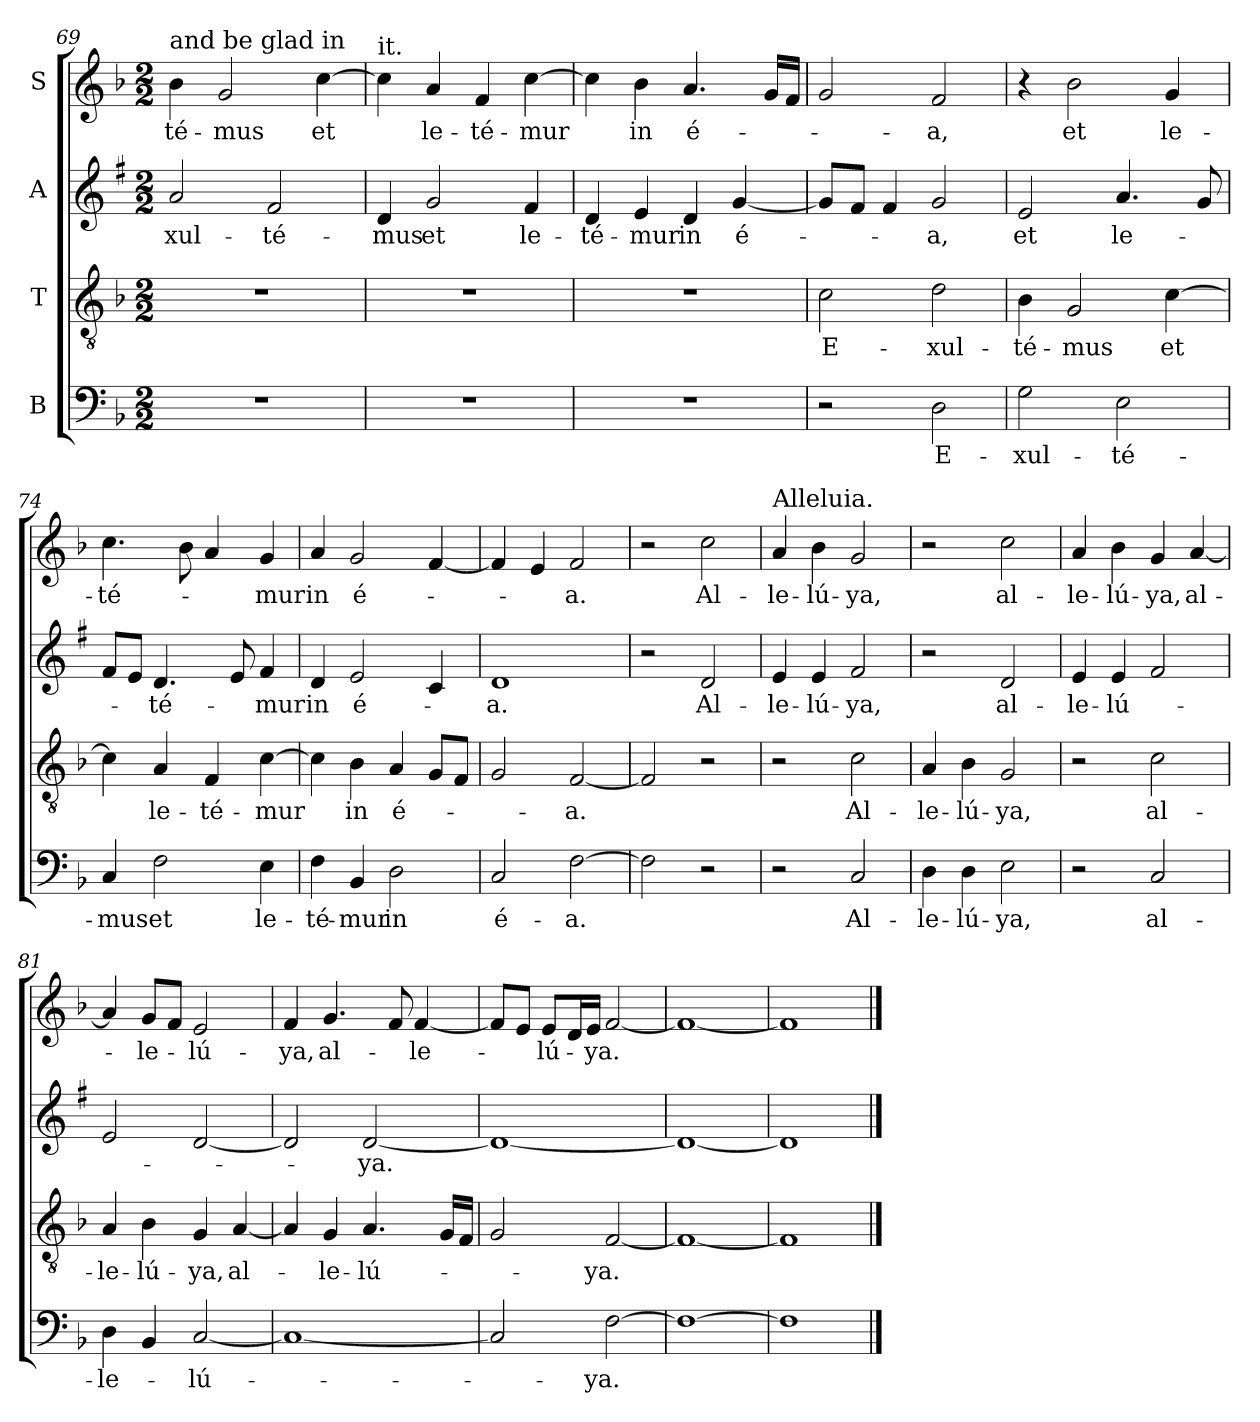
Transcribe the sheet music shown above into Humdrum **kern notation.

**kern	**text	**kern	**text	**kern	**text	**kern	**text
*part4	*part4	*part3	*part3	*part2	*part2	*part1	*part1
*staff4	*staff4	*staff3	*staff3	*staff2	*staff2	*staff1	*staff1
*I"B	*	*I"T	*	*I"A	*	*I"S	*
*clefF4	*	*clefGv2	*	*clefG2	*	*clefG2	*
*	*	*	*	*ITrd1c2	*	*	*
*k[b-]	*	*k[b-]	*	*k[b-]	*	*k[b-]	*
*F:	*	*F:	*	*F:	*	*F:	*
*M2/2	*	*M2/2	*	*M2/2	*	*M2/2	*
=69	=69	=69	=69	=69	=69	=69	=69
!	!	!	!	!	!	!LO:TX:a:t=and be glad in	!
!	!	!	!	!	!LO:LY:b	!	!LO:LY:b
1r	.	1r	.	2g/	-xul-	4b-\	-té-
!	!	!	!	!	!	!	!LO:LY:b
.	.	.	.	.	.	2g/	-mus
!	!	!	!	!	!LO:LY:b	!	!
.	.	.	.	2e/	-té-	.	.
!	!	!	!	!	!	!	!LO:LY:b
.	.	.	.	.	.	[4cc\	et
=70	=70	=70	=70	=70	=70	=70	=70
!	!	!	!	!	!	!LO:TX:a:t=it.	!
!	!	!	!	!	!LO:LY:b	!	!
1r	.	1r	.	4c/	-mus	4cc\]	.
!	!	!	!	!	!LO:LY:b	!	!LO:LY:b
.	.	.	.	2f/	et	4a/	le-
!	!	!	!	!	!	!	!LO:LY:b
.	.	.	.	.	.	4f/	-té-
!	!	!	!	!	!LO:LY:b	!	!LO:LY:b
.	.	.	.	4e/	le-	[4cc\	-mur
=71	=71	=71	=71	=71	=71	=71	=71
!	!	!	!	!	!LO:LY:b	!	!
1r	.	1r	.	4c/	-té-	4cc\]	.
!	!	!	!	!	!LO:LY:b	!	!LO:LY:b
.	.	.	.	4d/	-mur	4b-\	in
!	!	!	!	!	!LO:LY:b	!	!LO:LY:b
.	.	.	.	4c/	in	4.a/	é-
!	!	!	!	!	!LO:LY:b	!	!
.	.	.	.	[4f/	é-	.	.
.	.	.	.	.	.	16g/LL	.
.	.	.	.	.	.	16f/JJ	.
!!LO:PB:g=z
=72	=72	=72	=72	=72	=72	=72	=72
!	!	!	!LO:LY:b	!	!	!	!
2r	.	2c\	E-	8f/L]	.	2g/	.
.	.	.	.	8e/J	.	.	.
.	.	.	.	4e/	.	.	.
!	!LO:LY:b	!	!LO:LY:b	!	!LO:LY:b	!	!LO:LY:b
2D\	E-	2d\	-xul-	2f/	-a,	2f/	-a,
=73	=73	=73	=73	=73	=73	=73	=73
!	!LO:LY:b	!	!LO:LY:b	!	!LO:LY:b	!	!
2G\	-xul-	4B-\	-té-	2d/	et	4r	.
!	!	!	!LO:LY:b	!	!	!	!LO:LY:b
.	.	2G/	-mus	.	.	2b-\	et
!	!LO:LY:b	!	!	!	!LO:LY:b	!	!
2E\	-té-	.	.	4.g/	le-	.	.
!	!	!	!LO:LY:b	!	!	!	!LO:LY:b
.	.	[4c\	et	.	.	4g/	le-
.	.	.	.	8f/	.	.	.
=74	=74	=74	=74	=74	=74	=74	=74
!	!LO:LY:b	!	!	!	!	!	!LO:LY:b
4C/	-mus	4c\]	.	8e/L	.	4.cc\	-té-
.	.	.	.	8d/J	.	.	.
!	!LO:LY:b	!	!LO:LY:b	!	!LO:LY:b	!	!
2F\	et	4A/	le-	4.c/	-té-	.	.
.	.	.	.	.	.	8b-\	.
!	!	!	!LO:LY:b	!	!	!	!
.	.	4F/	-té-	.	.	4a/	.
.	.	.	.	8d/	.	.	.
!	!LO:LY:b	!	!LO:LY:b	!	!LO:LY:b	!	!LO:LY:b
4E\	le-	[4c\	-mur	4e/	-mur	4g/	-mur
=75	=75	=75	=75	=75	=75	=75	=75
!	!LO:LY:b	!	!	!	!LO:LY:b	!	!LO:LY:b
4F\	-té-	4c\]	.	4c/	in	4a/	in
!	!LO:LY:b	!	!LO:LY:b	!	!LO:LY:b	!	!LO:LY:b
4BB-/	-mur	4B-\	in	2d/	é-	2g/	é-
!	!LO:LY:b	!	!LO:LY:b	!	!	!	!
2D\	in	4A/	é-	.	.	.	.
.	.	8G/L	.	4B-/	.	[4f/	.
.	.	8F/J	.	.	.	.	.
=76	=76	=76	=76	=76	=76	=76	=76
!	!LO:LY:b	!	!	!	!LO:LY:b	!	!
2C/	é-	2G/	.	1c	-a.	4f/]	.
.	.	.	.	.	.	4e/	.
!	!LO:LY:b	!	!LO:LY:b	!	!	!	!LO:LY:b
[2F\	-a.	[2F/	-a.	.	.	2f/	-a.
=77	=77	=77	=77	=77	=77	=77	=77
2F\]	.	2F/]	.	2r	.	2r	.
!	!	!	!	!	!LO:LY:b	!	!LO:LY:b
2r	.	2r	.	2c/	Al-	2cc\	Al-
!!LO:LB:g=z
=78	=78	=78	=78	=78	=78	=78	=78
!	!	!	!	!	!	!LO:TX:a:t=Alleluia.	!
!	!	!	!	!	!LO:LY:b	!	!LO:LY:b
2r	.	2r	.	4d/	-le-	4a/	-le-
!	!	!	!	!	!LO:LY:b	!	!LO:LY:b
.	.	.	.	4d/	-lú-	4b-\	-lú-
!	!LO:LY:b	!	!LO:LY:b	!	!LO:LY:b	!	!LO:LY:b
2C/	Al-	2c\	Al-	2e/	-ya,	2g/	-ya,
=79	=79	=79	=79	=79	=79	=79	=79
!	!LO:LY:b	!	!LO:LY:b	!	!	!	!
4D\	-le-	4A/	-le-	2r	.	2r	.
!	!LO:LY:b	!	!LO:LY:b	!	!	!	!
4D\	-lú-	4B-\	-lú-	.	.	.	.
!	!LO:LY:b	!	!LO:LY:b	!	!LO:LY:b	!	!LO:LY:b
2E\	-ya,	2G/	-ya,	2c/	al-	2cc\	al-
=80	=80	=80	=80	=80	=80	=80	=80
!	!	!	!	!	!LO:LY:b	!	!LO:LY:b
2r	.	2r	.	4d/	-le-	4a/	-le-
!	!	!	!	!	!LO:LY:b	!	!LO:LY:b
.	.	.	.	4d/	-lú-	4b-\	-lú-
!	!LO:LY:b	!	!LO:LY:b	!	!	!	!LO:LY:b
2C/	al-	2c\	al-	2e/	.	4g/	-ya,
!	!	!	!	!	!	!	!LO:LY:b
.	.	.	.	.	.	[4a/	al-
=81	=81	=81	=81	=81	=81	=81	=81
!	!LO:LY:b	!	!LO:LY:b	!	!	!	!
4D\	-le-	4A/	-le-	2d/	.	4a/]	.
!	!	!	!LO:LY:b	!	!	!	!LO:LY:b
4BB-/	.	4B-\	-lú-	.	.	8g/L	-le-
.	.	.	.	.	.	8f/J	.
!	!LO:LY:b	!	!LO:LY:b	!	!	!	!LO:LY:b
[2C/	-lú-	4G/	-ya,	[2c/	.	2e/	-lú-
!	!	!	!LO:LY:b	!	!	!	!
.	.	[4A/	al-	.	.	.	.
=82	=82	=82	=82	=82	=82	=82	=82
!	!	!	!	!	!	!	!LO:LY:b
1C_	.	4A/]	.	2c/]	.	4f/	-ya,
!	!	!	!LO:LY:b	!	!	!	!LO:LY:b
.	.	4G/	-le-	.	.	4.g/	al-
!	!	!	!LO:LY:b	!	!LO:LY:b	!	!
.	.	4.A/	-lú-	[2c/	-ya.	.	.
.	.	.	.	.	.	8f/	.
!	!	!	!	!	!	!	!LO:LY:b
.	.	.	.	.	.	[4f/	-le-
.	.	16G/LL	.	.	.	.	.
.	.	16F/JJ	.	.	.	.	.
=83	=83	=83	=83	=83	=83	=83	=83
2C/]	.	2G/	.	1c_	.	8f/L]	.
.	.	.	.	.	.	8e/J	.
!	!	!	!	!	!	!	!LO:LY:b
.	.	.	.	.	.	8e/L	-lú-
.	.	.	.	.	.	16d/L	.
.	.	.	.	.	.	16e/JJ	.
!	!LO:LY:b	!	!LO:LY:b	!	!	!	!LO:LY:b
[2F\	-ya.	[2F/	-ya.	.	.	[2f/	-ya.
!!LO:PB:g=z
=84	=84	=84	=84	=84	=84	=84	=84
1F_	.	1F_	.	1c_	.	1f_	.
=85	=85	=85	=85	=85	=85	=85	=85
1F]	.	1F]	.	1c]	.	1f]	.
==	==	==	==	==	==	==	==
*-	*-	*-	*-	*-	*-	*-	*-
